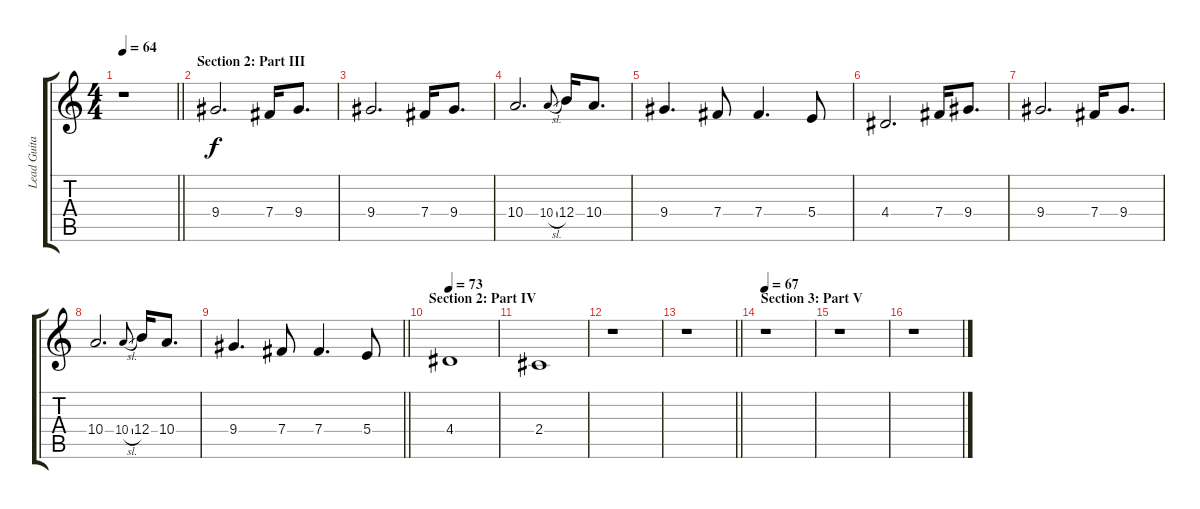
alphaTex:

\track ("Lead Guitar (Distortion)" "Lead Guita") {instrument distortionguitar}
\staff {score tabs}
\tuning (Db4 Ab3 E3 B2 Gb2 Db2) {hide}
\ts (4 4)
\tempo 64
\clef g2
\barLineRight lightlight
\ks c
r.1{dy f} |
\section ("" "Section 2: Part III")
9.4.2{d} 7.4.16 9.4.8{d} |
9.4.2{d} 7.4.16 9.4.8{d} |
10.4.2{d} 10.4{sl}.8{gr onbeat} 12.4.16 10.4.8{d} |
9.4.4{d} 7.4.8 7.4.4{d} 5.4.8 |
4.4.2{d} 7.4.16 9.4.8{d} |
9.4.2{d} 7.4.16 9.4.8{d} |
10.4.2{d} 10.4{sl}.8{gr onbeat} 12.4.16 10.4.8{d} |
\barLineRight lightlight
9.4.4{d} 7.4.8 7.4.4{d} 5.4.8 |
\section ("" "Section 2: Part IV")
\tempo 73
4.4.1 |
2.4.1{volume 0} |
r.1{volume 16} |
\barLineRight lightlight
r.1 |
\section ("" "Section 3: Part V")
\tempo 67
r.1 |
r.1 |
r.1
